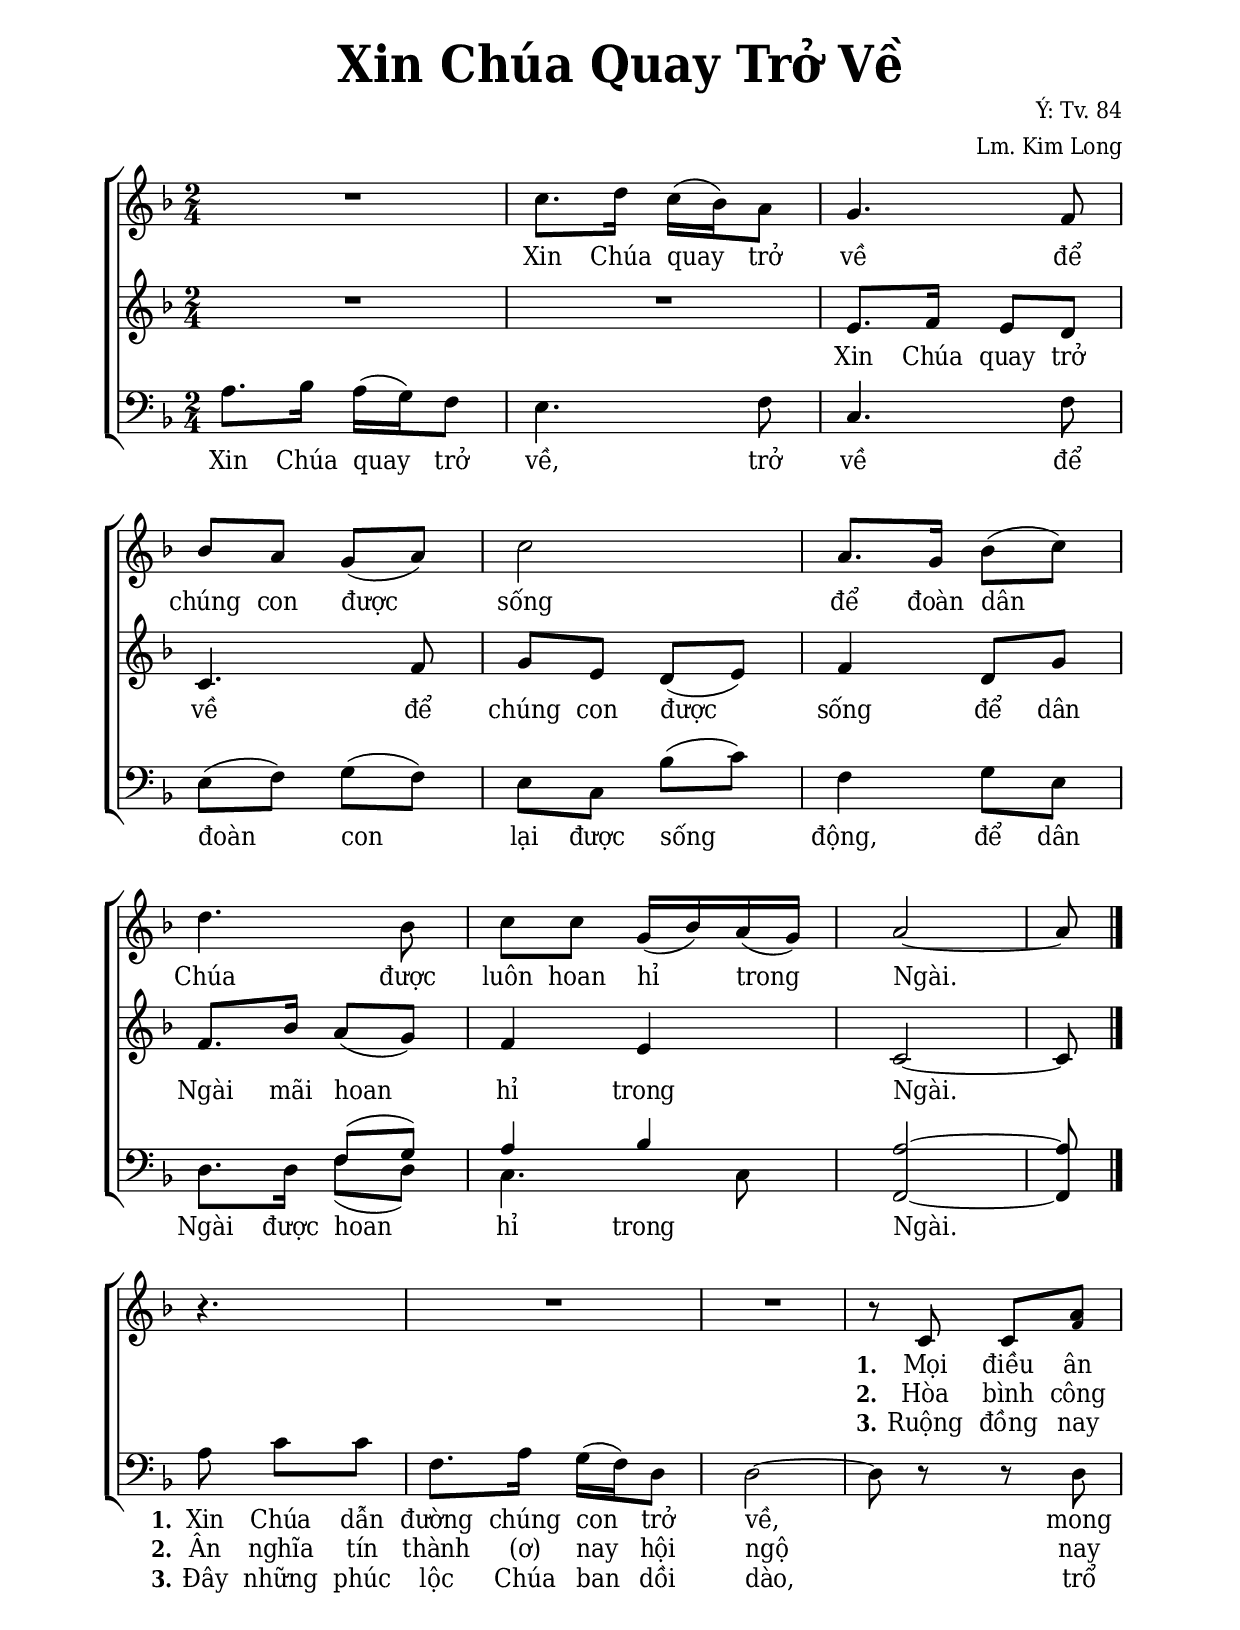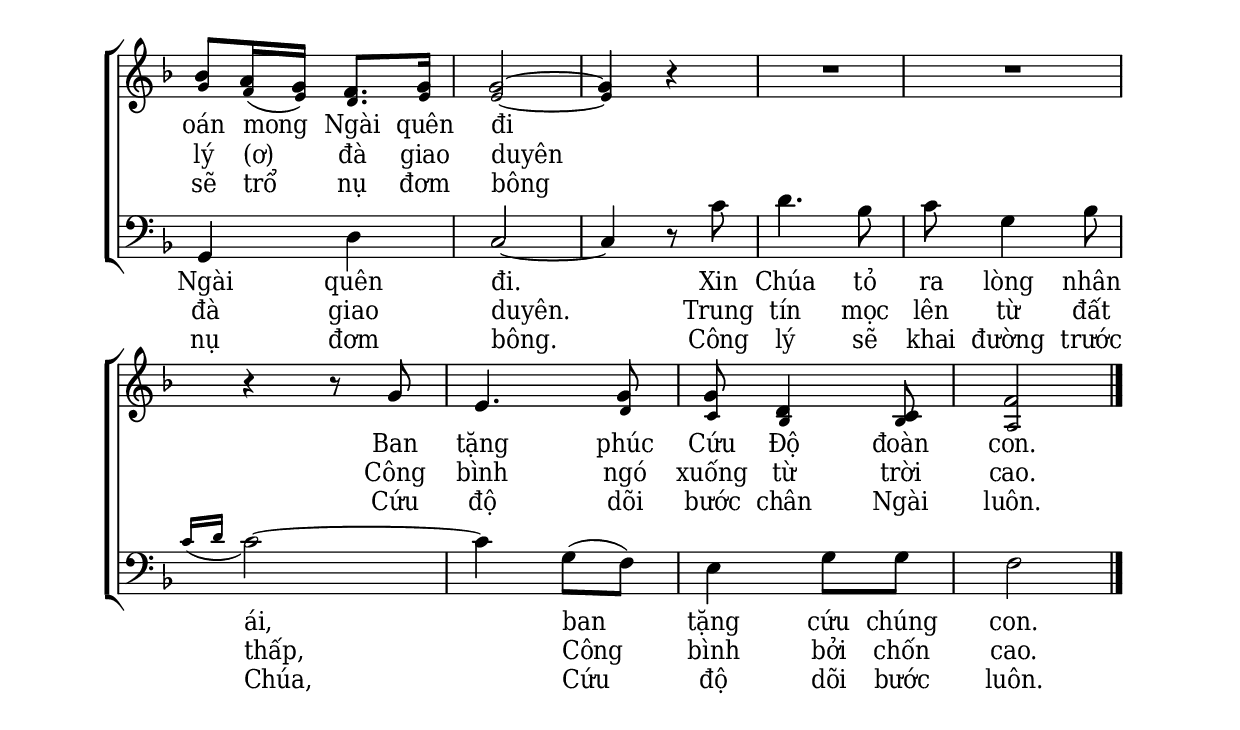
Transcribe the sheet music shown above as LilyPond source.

% Cài đặt chung
\version "2.22.1"
\include "english.ly"

\header {
  title = \markup { \fontsize #3 "Xin Chúa Quay Trở Về" }
  composer = "Ý: Tv. 84"
  arranger = "Lm. Kim Long"
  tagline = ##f
}

% Đổi kích thước nốt cho bè phụ
notBePhu =
#(define-music-function (font-size music) (number? ly:music?)
   (for-some-music
     (lambda (m)
       (if (music-is-of-type? m 'rhythmic-event)
           (begin
             (set! (ly:music-property m 'tweaks)
                   (cons `(font-size . ,font-size)
                         (ly:music-property m 'tweaks)))
             #t)
           #f))
     music)
   music)

% Nhạc
nhacDiepKhucSop = \relative c'' {
  R2
  c8. d16 c16 (bf) a8 |
  g4. f8 |
  bf a g (a) |
  c2 |
  a8. g16 bf8 (c) |
  d4. bf8 |
  c c g16 (bf) a (g) |
  a2 ~ |
  a8 \bar "|." \break
  
  r4.
  R2*2
  r8 c, c
  <<
    {
      a'8 |
      bf a16 (g) f8. g16 |
      g2 ~ |
      g4
    }
    { \notBePhu -2 {
      f8 |
      g f16 (e) d8. e16 |
      e2 ~ |
      e4
    }}
  >>
  r4 |
  R2*2
  r4 r8 g |
  e4.
  <<
    {
      g8 |
      g d4 c8 |
      f2
    }
    { \notBePhu -2 {
      d8 c bf4 bf8 |
      a2
    }}
  >>
  \bar "|."
}

nhacDiepKhucAlto = \relative c' {
  R2*2
  e8. f16 e8 d |
  c4. f8 |
  g e d (e) |
  f4 d8 g |
  f8. bf16 a8 (g) |
  f4 e |
  c2 ~ |
  c8
  
  
}

nhacDiepKhucBas = \relative c' {
  a8. bf16 a (g) f8 |
  e4. f8 |
  c4. f8 |
  e (f) g (f) |
  e c bf' (c) |
  f,4 g8 e |
  d8. d16
  <<
    {
      \voiceOne
      f8 (g) |
      a4 bf
    }
    \new Voice = "splitpart" {
	    \voiceTwo
      f8 (d) |
      c4. c8
    }
  >>
  \oneVoice
  <a' f,>2 ~ |
  <a f,>8
  
  a c c |
  f,8. a16 g (f) d8 |
  d2 ~ |
  d8 r r d |
  g,4 d' |
  c2 ~ |
  c4 r8 c' |
  d4. bf8 |
  c g4 bf8 |
  \slashedGrace { c16 (d } c2) ~ |
  c4 g8 (f) |
  e4 g8 g |
  f2
}

% Lời
loiPhienKhucSopMot = \lyricmode {
  Xin Chúa quay trở về để chúng con được sống
  để đoàn dân Chúa được luôn hoan hỉ trong Ngài.
  \set stanza = "1."
  Mọi điều ân oán mong Ngài quên đi
  Ban tặng phúc Cứu Độ đoàn con.
}

loiPhienKhucSopHai = \lyricmode {
  \repeat unfold 20 { _ }
  \set stanza = #"2."
  Hòa bình công lý (ơ) đà giao duyên
  Công bình ngó xuống từ trời cao.
}

loiPhienKhucSopBa = \lyricmode {
  \repeat unfold 20 { _ }
  \set stanza = #"3."
  Ruộng đồng nay sẽ trổ nụ đơm bông
  Cứu độ dõi bước chân Ngài luôn.
}

loiPhienKhucAlto = \lyricmode {
  Xin Chúa quay trở về để chúng con được sống
  để dân Ngài mãi hoan hỉ trong Ngài.
}

loiPhienKhucBasMot = \lyricmode {
  Xin Chúa quay trở về,
  trở về để đoàn con lại được sống động,
  để dân Ngài được hoan hỉ trong Ngài.
  \set stanza = "1."
  Xin Chúa dẫn đường chúng con trở về,
  mong Ngài quên đi.
  Xin Chúa tỏ ra lòng nhân ái,
  ban tặng cứu chúng con.
}

loiPhienKhucBasHai = \lyricmode {
  \repeat unfold 22 { _ }
  \set stanza = #"2."
  Ân nghĩa tín thành (ơ) nay hội ngộ
  nay đà giao duyên.
  Trung tín mọc lên từ đất thấp,
  Công bình bởi chốn cao.
}

loiPhienKhucBasBa = \lyricmode {
  \repeat unfold 22 { _ }
  \set stanza = #"3."
  Đây những phúc lộc Chúa ban dồi dào,
  trổ nụ đơm bông.
  Công lý sẽ khai đường trước Chúa,
  Cứu độ dõi bước luôn.
}

% Dàn trang
\paper {
  #(set-paper-size "a4")
  top-margin = 15\mm
  bottom-margin = 15\mm
  left-margin = 20\mm
  right-margin = 20\mm
  indent = #0
  #(define fonts
    (make-pango-font-tree
      "Deja Vu Serif Condensed"
      "Deja Vu Serif Condensed"
      "Deja Vu Serif Condensed"
      (/ 20 20)))
  print-page-number = #f
  %page-count = #1
  %systems-per-page = 4
}

TongNhip = {
  \key f \major \time 2/4
  \set Timing.beamExceptions = #'()
  \set Timing.baseMoment = #(ly:make-moment 1/4)
}

\score {
  \new ChoirStaff <<
    \new Staff <<
      \new Voice = "beSop" {
        \clef treble \TongNhip \nhacDiepKhucSop
      }
      \new Lyrics \lyricsto beSop \loiPhienKhucSopMot
      \new Lyrics \lyricsto beSop \loiPhienKhucSopHai
      \new Lyrics \lyricsto beSop \loiPhienKhucSopBa
    >>
    \new Staff <<
      \new Voice = "beAlto" {
        \clef treble \TongNhip \nhacDiepKhucAlto
      }
      \new Lyrics \lyricsto beAlto \loiPhienKhucAlto
    >>
    \new Staff <<
        \clef "bass"
        \new Voice = beBas {
          \TongNhip \nhacDiepKhucBas
        }
      \new Lyrics \lyricsto beBas \loiPhienKhucBasMot
      \new Lyrics \lyricsto beBas \loiPhienKhucBasHai
      \new Lyrics \lyricsto beBas \loiPhienKhucBasBa
    >>
  >>
  \layout {
    \override Lyrics.LyricSpace.minimum-distance = #1.5
    \override Score.BarNumber.break-visibility = ##(#f #f #f)
    \override Score.SpacingSpanner.uniform-stretching = ##t
    \context {
      \Staff \RemoveEmptyStaves
      \override VerticalAxisGroup.remove-first = ##t
    }
  }
}
